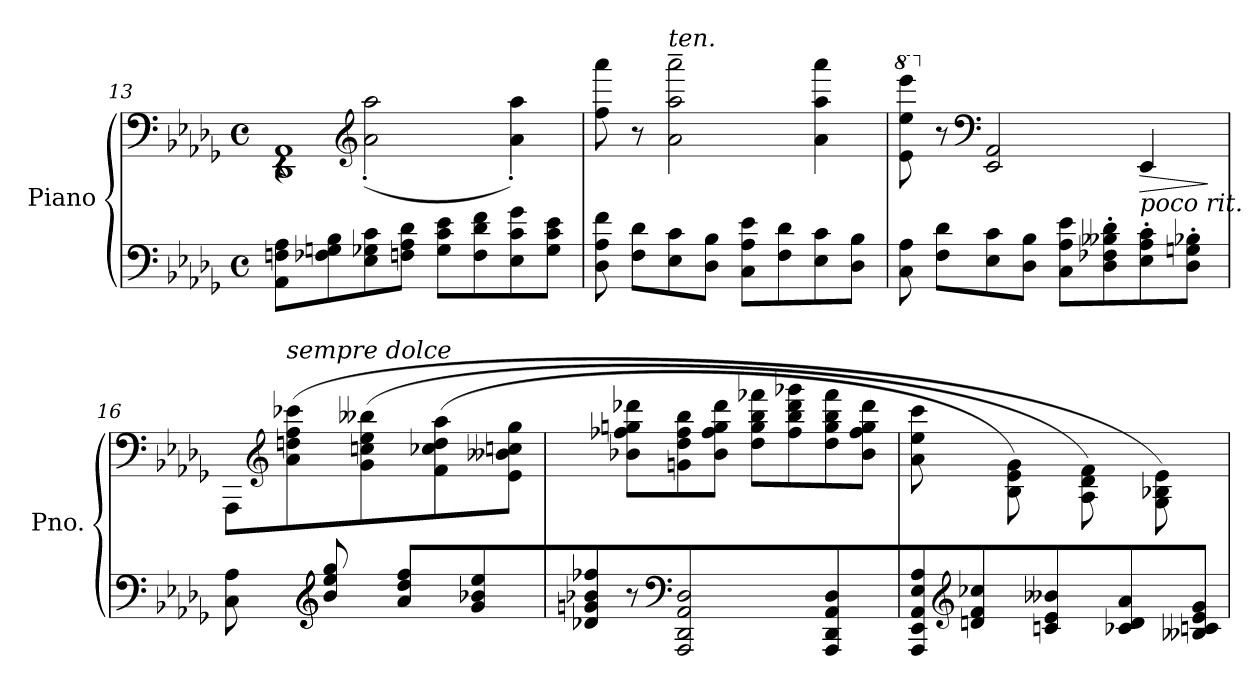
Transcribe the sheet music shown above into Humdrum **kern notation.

**kern	**kern	**dynam
*part1	*part1	*part1
*staff2	*staff1	*staff1/2
*I"Piano	*	*
*I'Pno.	*	*
*clefF4	*clefF4	*
*k[b-e-a-d-g-]	*k[b-e-a-d-g-]	*
*M4/4	*M4/4	*
*met(c)	*met(c)	*
=13	=13	=13
*	*^	*
8AA-\ 8Fn\ 8A-\L	1DD- 1AA-	4rEE	.
8F-X\ 8Gn\ 8B-\	.	.	.
*	*clefG2	*	*
8E-\ 8G-X\ 8c\	.	(>2a-\' 2aa-\'	.
8Fn\ 8A-\ 8d-\J	.	.	.
8G-\ 8c\ 8e-\L	.	.	.
8F\ 8d-\ 8f\	.	.	.
8E-\ 8c\ 8g-\	.	4a-\' 4aa-\')	.
8G-\ 8c\ 8e-\J	.	.	.
*	*v	*v	*
!!LO:LB:g=z
=14	=14	=14
8D-\ 8A-\ 8f\	8ff\ 8aaa-\	.
8F\ 8d-\L	8r	.
!	!LO:TX:a:i:t=ten.	!
8E-\ 8c\	2a-\~ 2aa-\~ 2aaa-\~	.
8D-\ 8B-\J	.	.
8C\ 8A-\ 8e-\L	.	.
8F\ 8d-\	.	.
8E-\ 8c\	4a-\ 4aa-\ 4aaa-\	.
8D-\ 8B-\J	.	.
!!LO:PB:g=z
=15	=15	=15
*	*8va	*
8C\ 8A-\	8ee-\ 8eee-\ 8eeee-\	.
*	*X8va	*
8F\ 8d-\L	8r	.
*	*clefF4	*
8E-\ 8c\	2EE-/ 2AA-/	.
8D-\ 8B-\J	.	.
8C\ 8A-\ 8e-\L	.	.
8D-\' 8F-X\' 8B--X\' 8d-\'	.	.
!	!LO:TX:b:i:t=poco rit.	!
!	!	!LO:HP:b
8E-\' 8A-\' 8c\'	4EE-/	>
8D-\' 8Gn\' 8B-X\'J	.	.
.	.	]
=16	=16	=16
*^	*	*
4ryy	8C\ 8A-\	8AAA-/	.
*	*	*clefG2	*
!	!	!LO:TX:a:i:t=sempre dolce	!
.	8ryy	(>8a-\ 8ddn\ 8ff\ 8ccc-X\L	.
*clefG2	*	*	*
8b-/ 8ee-/ 8gg-/)	2.reyy	8ryy	.
8ryy	.	(>8g-\ 8ccn\ 8ee-\ 8bb--X\J	.
8a-/ 8dd-/ 8ff/L)	.	8ryy	.
8ryy	.	(>8f\ 8cc-X\ 8dd\ 8aa-\	.
8g-/ 8b-X/ 8ee-/)	.	8ryy	.
8ryy	.	8e-\ 8b--X\ 8ccn\ 8gg-\J	.
*v	*v	*	*
=17	=17	=17
8d-X/ 8gn/ 8b-X/ 8ff-X/	8ryy	.
8r	8b-X\ 8ff-X\ 8ggn\ 8ddd-X\L	.
*clefF4	*	*
2AAA-\ 2DD-\ 2AA-\ 2D-\	8gn\ 8dd-\ 8ff-\ 8bb-\	.
.	8b-\ 8ff-\ 8gg\ 8ddd-\J	.
.	8dd-\ 8gg\ 8bb-\ 8fff-X\L	.
.	8ff-\ 8bb-\ 8ddd-\ 8ggg-X\	.
4AAA-\ 4DD-\ 4AA-\ 4D-\	8dd-\ 8gg\ 8bb-\ 8fff-\	.
.	8b-\ 8ff-\ 8gg\ 8ddd-\J	.
!!LO:LB:g=z
=18	=18	=18
*	*^	*
8AAA-\ 8EE-\ 8AA-\ 8E-\ 8A-\	8a-\ 8ee-\ 8ccc\	4ryy	.
*clefG2	*	*	*
(>8dn/ 8f/ 8cc-X/L	2..ryy	.	.
8ryy	.	8B-\ 8e-\ 8g-\)	.
(>8cn/ 8e-/ 8b--X/J	.	8ryy	.
8ryy	.	8A-\ 8d-\ 8f\L)	.
(>8c-X/ 8d/ 8a-/	.	8ryy	.
8ryy	.	8G-\ 8B-X\ 8e-\)	.
8B--X/ 8cn/ 8e-/ 8g-/J	.	8ryy	.
*	*v	*v	*
=	=	=
*-	*-	*-
